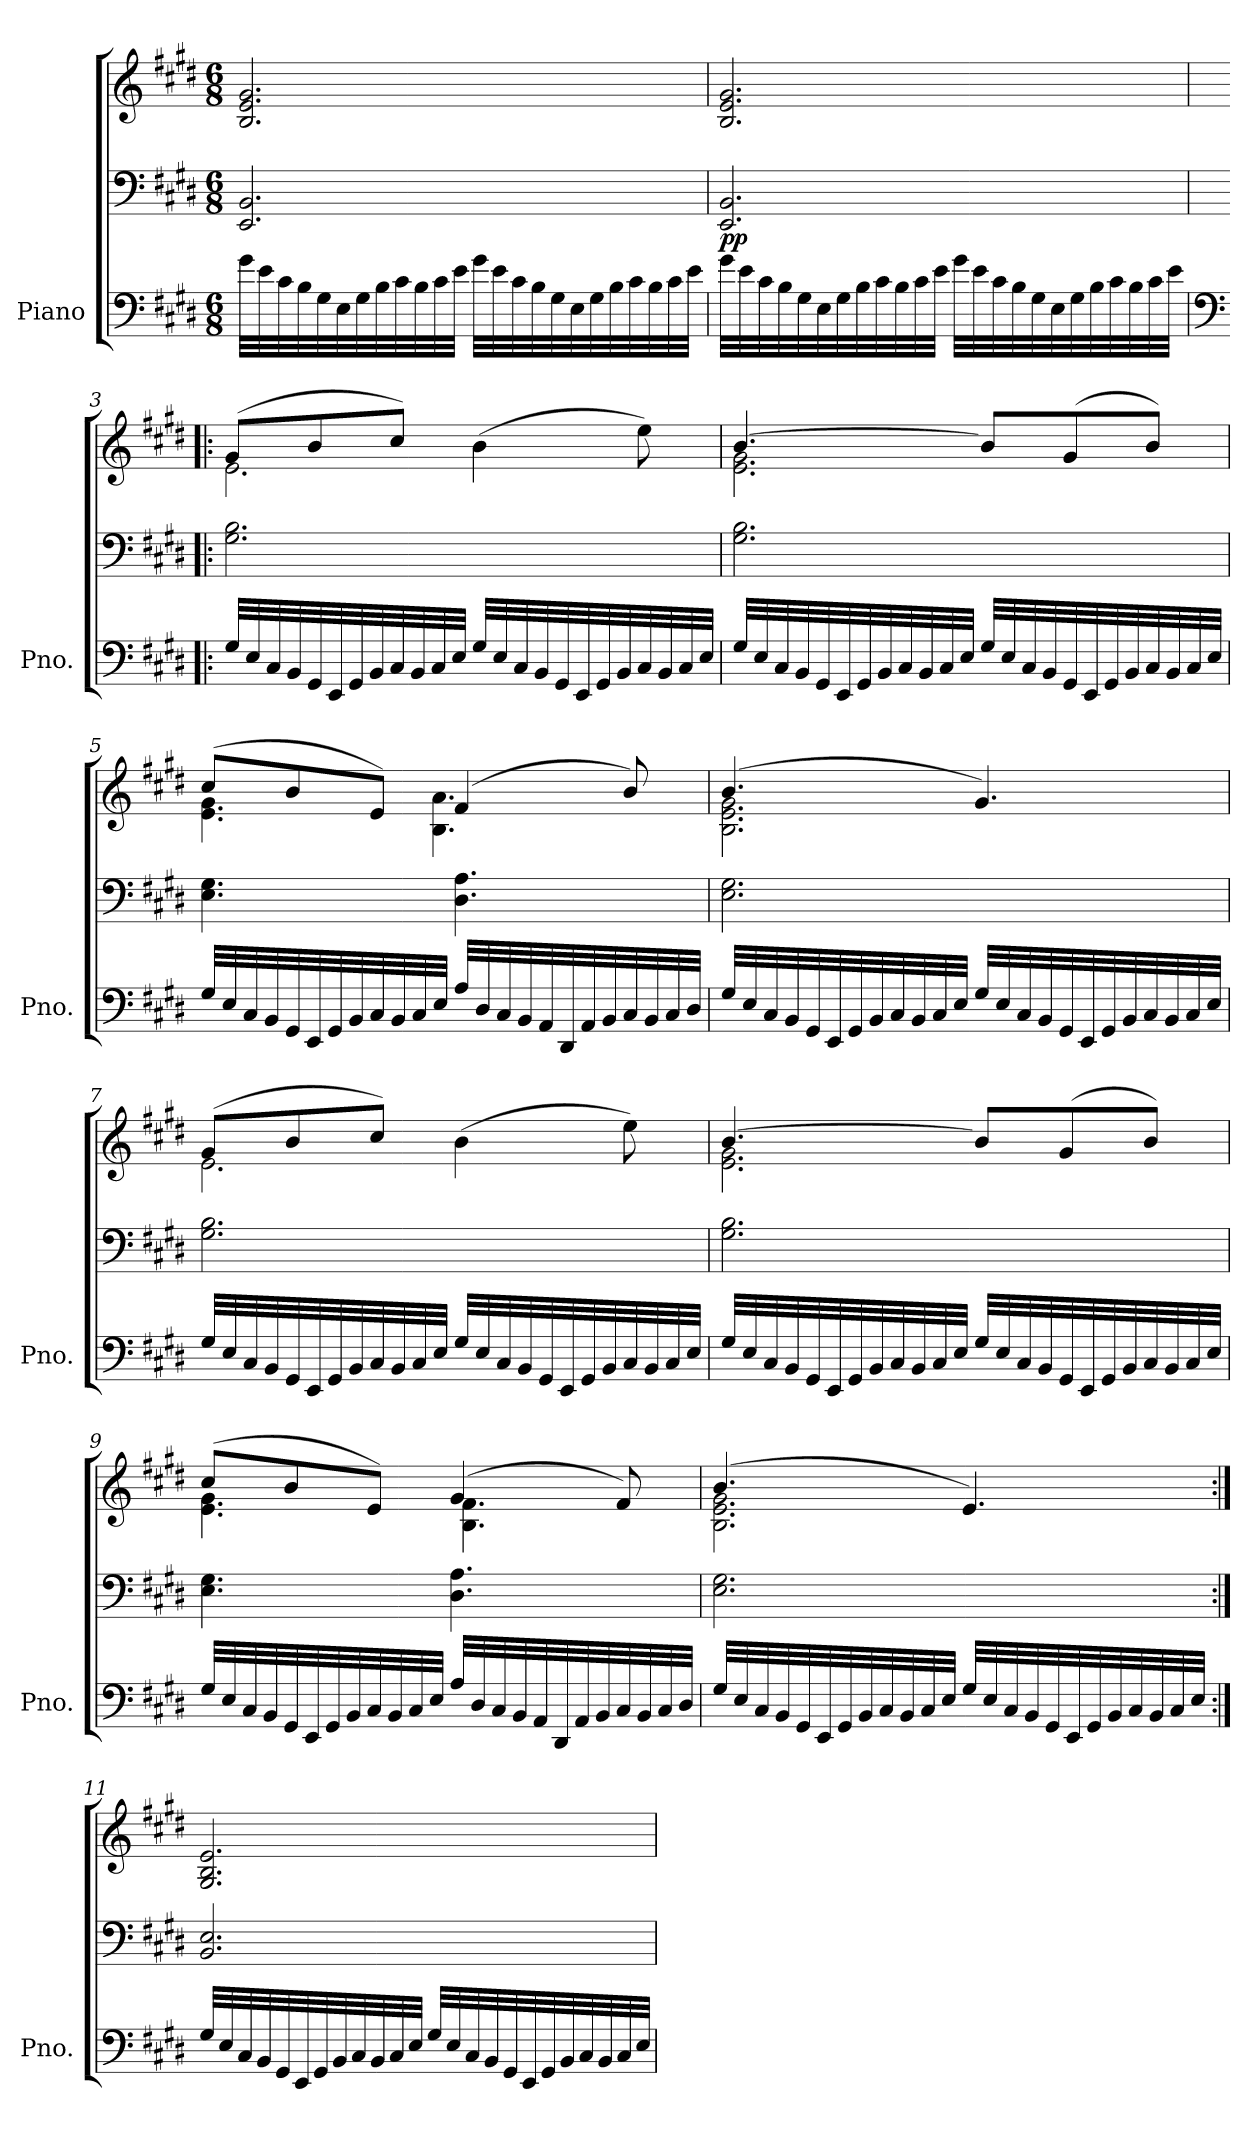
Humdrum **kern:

**kern	**kern	**kern	**dynam
*part1	*part1	*part1	*part1
*staff3	*staff2	*staff1	*staff1/2/3
*I"Piano	*	*	*
*I'Pno.	*	*	*
*clefF4	*clefF4	*clefG2	*
*k[f#c#g#d#]	*k[f#c#g#d#]	*k[f#c#g#d#]	*
*M6/8	*M6/8	*M6/8	*
*MM90	*MM90	*MM90	*
=1	=1	=1	=1
!	!	!	!LO:DY:b=3
!	!	!	!LO:DY:n=1:b=2
!	!	!	!LO:DY:n=2:b
32g#\LLL	2.EE/ 2.BB/	2.B/ 2.e/ 2.g#/	ppp mp mp
32e\	.	.	.
32c#\	.	.	.
32B\	.	.	.
32G#\	.	.	.
32E\	.	.	.
32G#\	.	.	.
32B\	.	.	.
32c#\	.	.	.
32B\	.	.	.
32c#\	.	.	.
32e\JJJ	.	.	.
32g#\LLL	.	.	.
32e\	.	.	.
32c#\	.	.	.
32B\	.	.	.
32G#\	.	.	.
32E\	.	.	.
32G#\	.	.	.
32B\	.	.	.
32c#\	.	.	.
32B\	.	.	.
32c#\	.	.	.
32e\JJJ	.	.	.
=2	=2	=2	=2
!	!	!	!LO:DY:b=2
!	!	!	!LO:DY:n=1:b
32g#\LLL	2.EE/ 2.BB/	2.B/ 2.e/ 2.g#/	p p
32e\	.	.	.
32c#\	.	.	.
32B\	.	.	.
32G#\	.	.	.
32E\	.	.	.
32G#\	.	.	.
32B\	.	.	.
32c#\	.	.	.
32B\	.	.	.
32c#\	.	.	.
32e\JJJ	.	.	.
32g#\LLL	.	.	.
32e\	.	.	.
32c#\	.	.	.
32B\	.	.	.
32G#\	.	.	.
32E\	.	.	.
32G#\	.	.	.
32B\	.	.	.
32c#\	.	.	.
32B\	.	.	.
32c#\	.	.	.
32e\JJJ	.	.	.
!!LO:LB:g=z
=3!|:	=3!|:	=3!|:	=3!|:
*clefF4	*	*	*
*	*	*^	*
!	!	!	!	!LO:DY:b=3
!	!	!	!	!LO:DY:n=1:b
32G#/LLL	2.G#\ 2.B\	(>8g#/L	2.e\	pp mp
32E/	.	.	.	.
32C#/	.	.	.	.
32BB/	.	.	.	.
32GG#/	.	8b/	.	.
32EE/	.	.	.	.
32GG#/	.	.	.	.
32BB/	.	.	.	.
32C#/	.	8cc#/J)	.	.
32BB/	.	.	.	.
32C#/	.	.	.	.
32E/JJJ	.	.	.	.
32G#/LLL	.	(>4b\	.	.
32E/	.	.	.	.
32C#/	.	.	.	.
32BB/	.	.	.	.
32GG#/	.	.	.	.
32EE/	.	.	.	.
32GG#/	.	.	.	.
32BB/	.	.	.	.
32C#/	.	8ee\)	.	.
32BB/	.	.	.	.
32C#/	.	.	.	.
32E/JJJ	.	.	.	.
=4	=4	=4	=4	=4
32G#/LLL	2.G#\ 2.B\	[4.b/	2.e\ 2.g#\	.
32E/	.	.	.	.
32C#/	.	.	.	.
32BB/	.	.	.	.
32GG#/	.	.	.	.
32EE/	.	.	.	.
32GG#/	.	.	.	.
32BB/	.	.	.	.
32C#/	.	.	.	.
32BB/	.	.	.	.
32C#/	.	.	.	.
32E/JJJ	.	.	.	.
32G#/LLL	.	8b/L]	.	.
32E/	.	.	.	.
32C#/	.	.	.	.
32BB/	.	.	.	.
32GG#/	.	(<8g#/	.	.
32EE/	.	.	.	.
32GG#/	.	.	.	.
32BB/	.	.	.	.
32C#/	.	8b/J)	.	.
32BB/	.	.	.	.
32C#/	.	.	.	.
32E/JJJ	.	.	.	.
!!LO:LB:g=z	!!
=5	=5	=5	=5	=5
32G#/LLL	4.E\ 4.G#\	(>8cc#/L	4.e\ 4.g#\	.
32E/	.	.	.	.
32C#/	.	.	.	.
32BB/	.	.	.	.
32GG#/	.	8b/	.	.
32EE/	.	.	.	.
32GG#/	.	.	.	.
32BB/	.	.	.	.
32C#/	.	8e/J)	.	.
32BB/	.	.	.	.
32C#/	.	.	.	.
32E/JJJ	.	.	.	.
32A/LLL	4.D#\ 4.A\	(>4f#/	4.B\ 4.a\	.
32D#/	.	.	.	.
32C#/	.	.	.	.
32BB/	.	.	.	.
32AA/	.	.	.	.
32DD#/	.	.	.	.
32AA/	.	.	.	.
32BB/	.	.	.	.
32C#/	.	8b/)	.	.
32BB/	.	.	.	.
32C#/	.	.	.	.
32D#/JJJ	.	.	.	.
=6	=6	=6	=6	=6
32G#/LLL	2.E\ 2.G#\	(>4.b/	2.B\ 2.e\ 2.g#\	.
32E/	.	.	.	.
32C#/	.	.	.	.
32BB/	.	.	.	.
32GG#/	.	.	.	.
32EE/	.	.	.	.
32GG#/	.	.	.	.
32BB/	.	.	.	.
32C#/	.	.	.	.
32BB/	.	.	.	.
32C#/	.	.	.	.
32E/JJJ	.	.	.	.
32G#/LLL	.	4.g#/)	.	.
32E/	.	.	.	.
32C#/	.	.	.	.
32BB/	.	.	.	.
32GG#/	.	.	.	.
32EE/	.	.	.	.
32GG#/	.	.	.	.
32BB/	.	.	.	.
32C#/	.	.	.	.
32BB/	.	.	.	.
32C#/	.	.	.	.
32E/JJJ	.	.	.	.
!!LO:LB:g=z	!!
=7	=7	=7	=7	=7
32G#/LLL	2.G#\ 2.B\	(>8g#/L	2.e\	.
32E/	.	.	.	.
32C#/	.	.	.	.
32BB/	.	.	.	.
32GG#/	.	8b/	.	.
32EE/	.	.	.	.
32GG#/	.	.	.	.
32BB/	.	.	.	.
32C#/	.	8cc#/J)	.	.
32BB/	.	.	.	.
32C#/	.	.	.	.
32E/JJJ	.	.	.	.
32G#/LLL	.	(>4b\	.	.
32E/	.	.	.	.
32C#/	.	.	.	.
32BB/	.	.	.	.
32GG#/	.	.	.	.
32EE/	.	.	.	.
32GG#/	.	.	.	.
32BB/	.	.	.	.
32C#/	.	8ee\)	.	.
32BB/	.	.	.	.
32C#/	.	.	.	.
32E/JJJ	.	.	.	.
=8	=8	=8	=8	=8
32G#/LLL	2.G#\ 2.B\	[4.b/	2.e\ 2.g#\	.
32E/	.	.	.	.
32C#/	.	.	.	.
32BB/	.	.	.	.
32GG#/	.	.	.	.
32EE/	.	.	.	.
32GG#/	.	.	.	.
32BB/	.	.	.	.
32C#/	.	.	.	.
32BB/	.	.	.	.
32C#/	.	.	.	.
32E/JJJ	.	.	.	.
32G#/LLL	.	8b/L]	.	.
32E/	.	.	.	.
32C#/	.	.	.	.
32BB/	.	.	.	.
32GG#/	.	(<8g#/	.	.
32EE/	.	.	.	.
32GG#/	.	.	.	.
32BB/	.	.	.	.
32C#/	.	8b/J)	.	.
32BB/	.	.	.	.
32C#/	.	.	.	.
32E/JJJ	.	.	.	.
!!LO:LB:g=z	!!
=9	=9	=9	=9	=9
32G#/LLL	4.E\ 4.G#\	(>8cc#/L	4.e\ 4.g#\	.
32E/	.	.	.	.
32C#/	.	.	.	.
32BB/	.	.	.	.
32GG#/	.	8b/	.	.
32EE/	.	.	.	.
32GG#/	.	.	.	.
32BB/	.	.	.	.
32C#/	.	8e/J)	.	.
32BB/	.	.	.	.
32C#/	.	.	.	.
32E/JJJ	.	.	.	.
32A/LLL	4.D#\ 4.A\	(>4g#/	4.B\ 4.f#\	.
32D#/	.	.	.	.
32C#/	.	.	.	.
32BB/	.	.	.	.
32AA/	.	.	.	.
32DD#/	.	.	.	.
32AA/	.	.	.	.
32BB/	.	.	.	.
32C#/	.	8f#/)	.	.
32BB/	.	.	.	.
32C#/	.	.	.	.
32D#/JJJ	.	.	.	.
=10	=10	=10	=10	=10
32G#/LLL	2.E\ 2.G#\	(>4.b/	2.B\ 2.e\ 2.g#\	.
32E/	.	.	.	.
32C#/	.	.	.	.
32BB/	.	.	.	.
32GG#/	.	.	.	.
32EE/	.	.	.	.
32GG#/	.	.	.	.
32BB/	.	.	.	.
32C#/	.	.	.	.
32BB/	.	.	.	.
32C#/	.	.	.	.
32E/JJJ	.	.	.	.
32G#/LLL	.	4.e/)	.	.
32E/	.	.	.	.
32C#/	.	.	.	.
32BB/	.	.	.	.
32GG#/	.	.	.	.
32EE/	.	.	.	.
32GG#/	.	.	.	.
32BB/	.	.	.	.
32C#/	.	.	.	.
32BB/	.	.	.	.
32C#/	.	.	.	.
32E/JJJ	.	.	.	.
*	*	*v	*v	*
!!LO:PB:g=z
=11:|!	=11:|!	=11:|!	=11:|!
32G#/LLL	2.BB/ 2.E/	2.G#/ 2.B/ 2.e/	.
32E/	.	.	.
32C#/	.	.	.
32BB/	.	.	.
32GG#/	.	.	.
32EE/	.	.	.
32GG#/	.	.	.
32BB/	.	.	.
32C#/	.	.	.
32BB/	.	.	.
32C#/	.	.	.
32E/JJJ	.	.	.
32G#/LLL	.	.	.
32E/	.	.	.
32C#/	.	.	.
32BB/	.	.	.
32GG#/	.	.	.
32EE/	.	.	.
32GG#/	.	.	.
32BB/	.	.	.
32C#/	.	.	.
32BB/	.	.	.
32C#/	.	.	.
32E/JJJ	.	.	.
=	=	=	=
*-	*-	*-	*-
